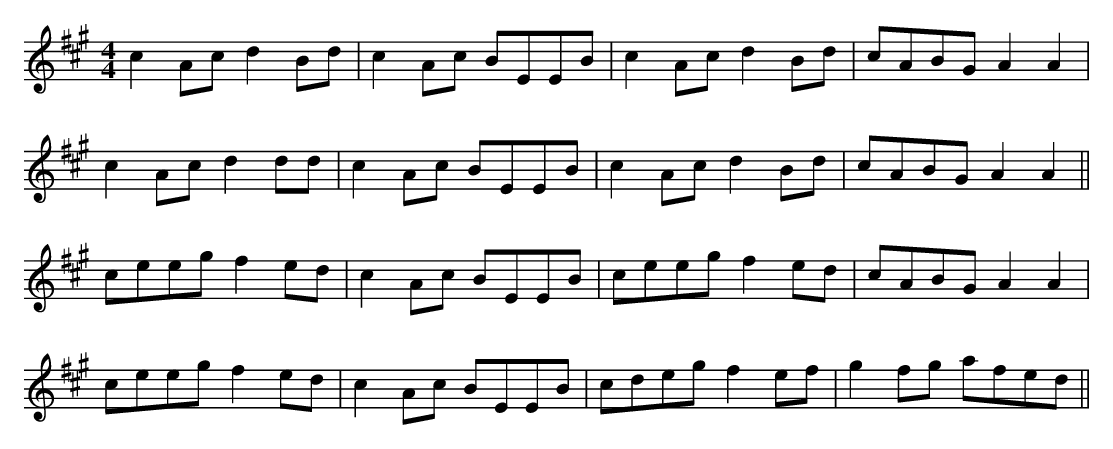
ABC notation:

X:1
M:4/4
K:A
c2Ac d2Bd|c2Ac BEEB|c2Ac d2Bd|cABG A2A2|
c2Ac d2dd|c2Ac BEEB|c2Ac d2Bd|cABG A2A2||
ceeg f2ed|c2Ac BEEB|ceeg f2ed|cABG A2A2|
ceeg f2ed|c2Ac BEEB|cdeg f2ef|g2fg afed||
